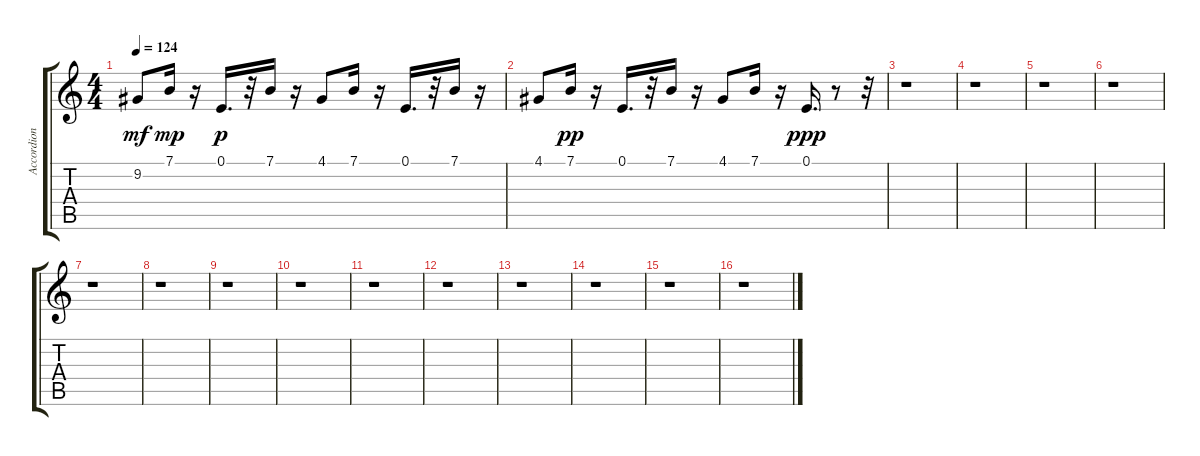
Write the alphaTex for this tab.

\track ("Accordion" "Accordion") {instrument accordion}
\staff {score tabs}
\tuning (E4 B3 G3 D3 A2 E2) {hide}
\ts (4 4)
\tempo 124
\clef g2
\ks c
9.2.8{dy mf} 7.1.16{dy mp} r.16 0.1.16{d dy p} r.32 7.1.16 r.16 4.1.8 7.1.16 r.16 0.1.16{d} r.32 7.1.16 r.16 |
4.1.8 7.1.16{dy pp} r.16 0.1.16{d} r.32 7.1.16 r.16 4.1.8 7.1.16 r.16 0.1.16{d dy ppp} r.8 r.32 |
r.1 |
r.1 |
r.1 |
r.1 |
r.1 |
r.1 |
r.1 |
r.1 |
r.1 |
r.1 |
r.1 |
r.1 |
r.1 |
r.1
